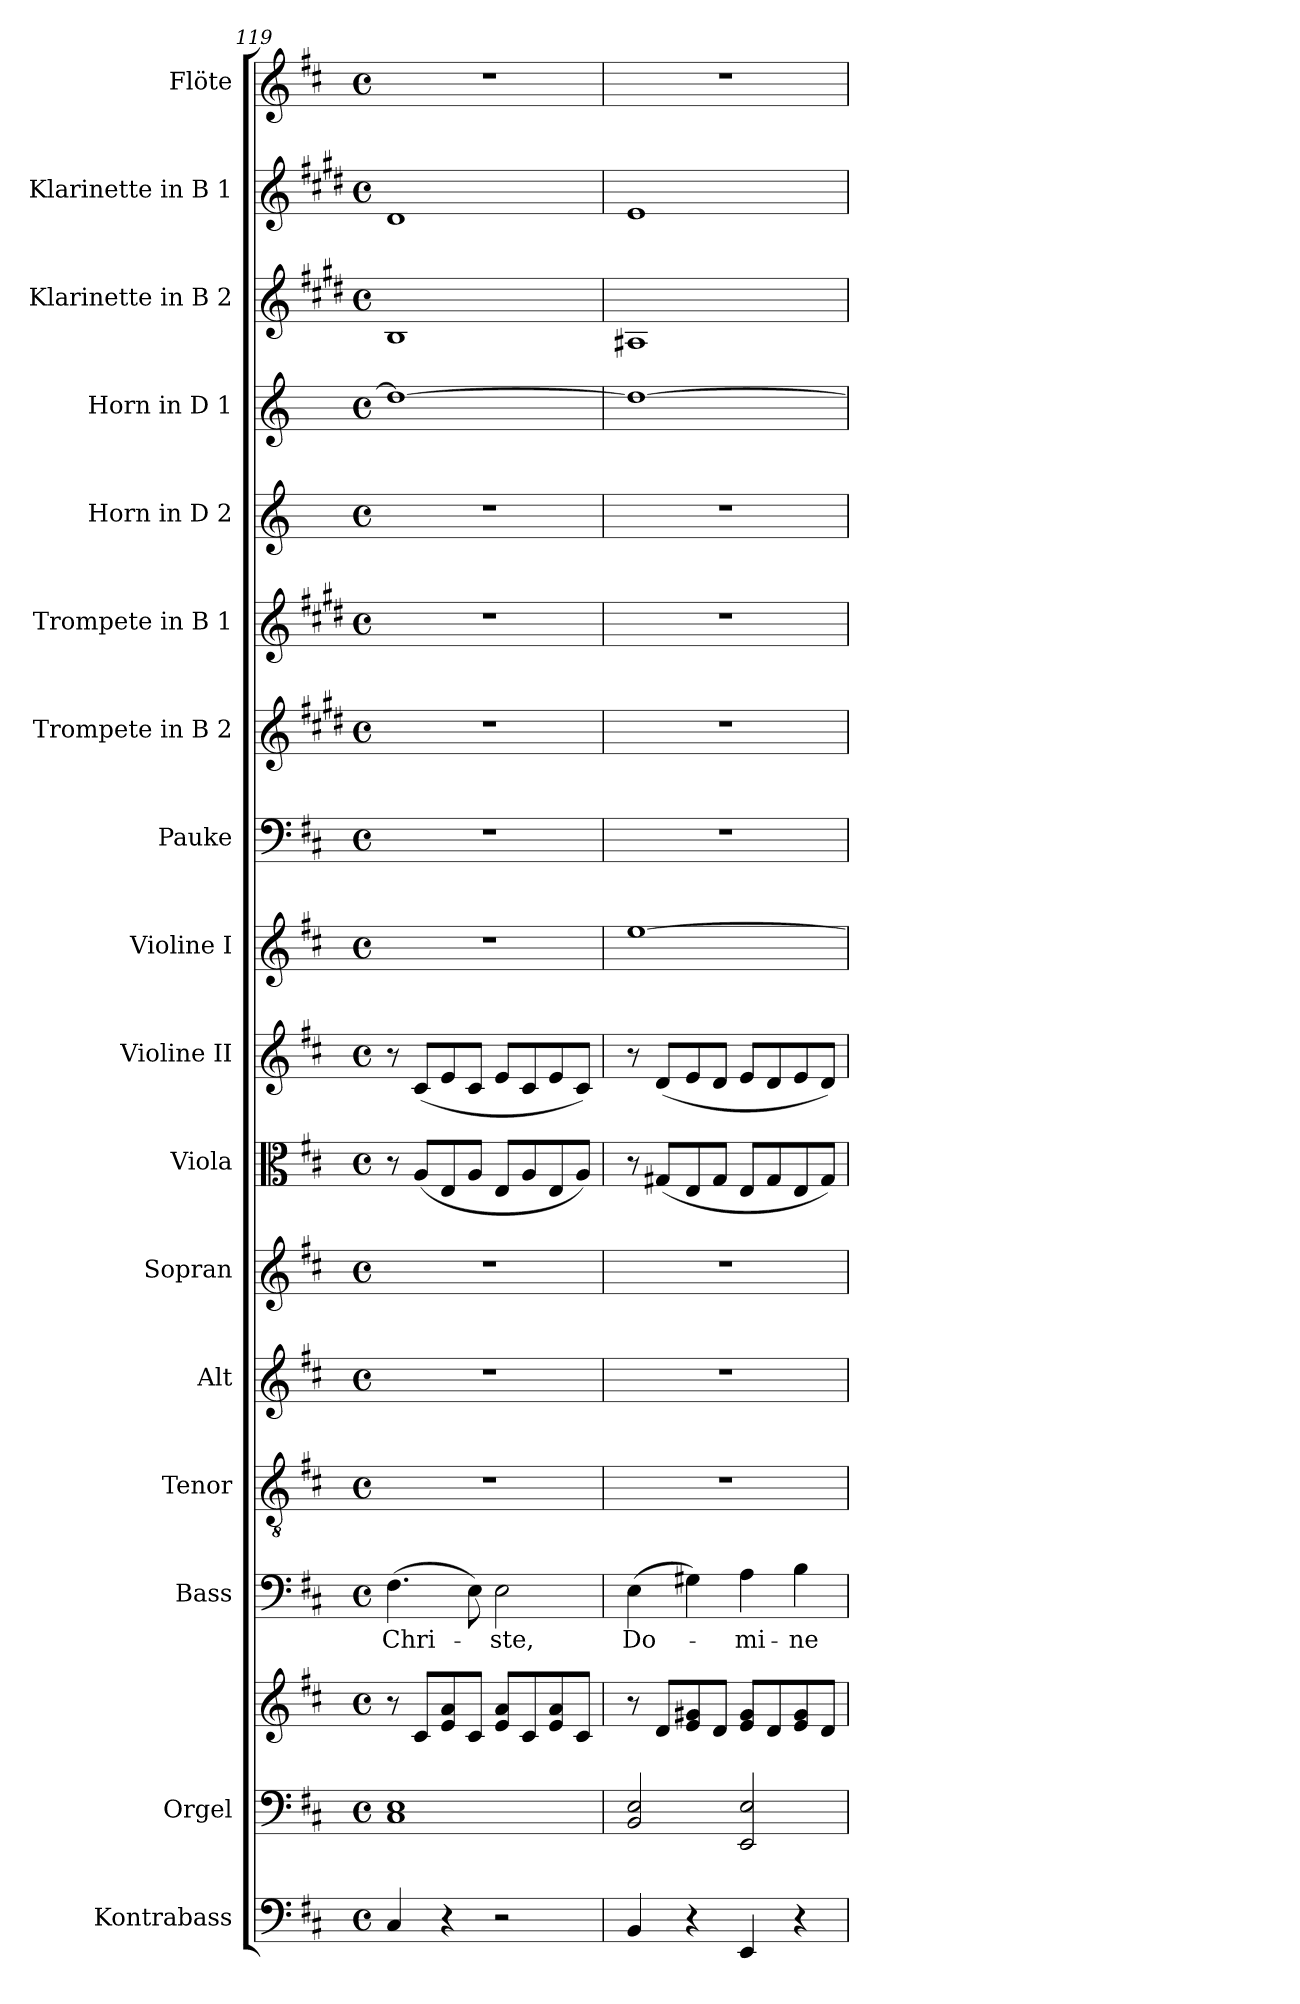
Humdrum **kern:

**kern	**kern	**kern	**kern	**text	**kern	**kern	**kern	**kern	**kern	**kern	**kern	**kern	**kern	**kern	**kern	**kern	**kern	**kern
*part17	*part16	*part16	*part15	*part15	*part14	*part13	*part12	*part11	*part10	*part9	*part8	*part7	*part6	*part5	*part4	*part3	*part2	*part1
*staff18	*staff17	*staff16	*staff15	*staff15	*staff14	*staff13	*staff12	*staff11	*staff10	*staff9	*staff8	*staff7	*staff6	*staff5	*staff4	*staff3	*staff2	*staff1
*I"Kontrabass	*I"Orgel	*	*I"Bass	*	*I"Tenor	*I"Alt	*I"Sopran	*I"Viola	*I"Violine II	*I"Violine I	*I"Pauke	*I"Trompete in B 2	*I"Trompete in B 1	*I"Horn in D 2	*I"Horn in D 1	*I"Klarinette in B 2	*I"Klarinette in B 1	*I"Flöte
*I'Kb.	*I'Org.	*	*I'B	*	*I'T	*I'A	*I'S	*I'Vla.	*I'Vl. II	*I'Vl. I	*I'Pk.	*I'Trp. 2	*I'Trp. 1	*I'Hrn. 2	*I'Hrn. 1	*I'Kl. 2	*I'Kl. 1	*I'Fl.
*clefF4	*clefF4	*clefG2	*clefF4	*	*clefGv2	*clefG2	*clefG2	*clefC3	*clefG2	*clefG2	*clefF4	*clefG2	*clefG2	*clefG2	*clefG2	*clefG2	*clefG2	*clefG2
*ITrd7c12	*	*	*	*	*	*	*	*	*	*	*	*ITrd1c2	*ITrd1c2	*ITrd-1c-2	*ITrd-1c-2	*ITrd1c2	*ITrd1c2	*
*k[f#c#]	*k[f#c#]	*k[f#c#]	*k[f#c#]	*	*k[f#c#]	*k[f#c#]	*k[f#c#]	*k[f#c#]	*k[f#c#]	*k[f#c#]	*k[f#c#]	*k[f#c#]	*k[f#c#]	*k[f#c#]	*k[f#c#]	*k[f#c#]	*k[f#c#]	*k[f#c#]
*D:	*D:	*D:	*D:	*	*D:	*D:	*D:	*D:	*D:	*D:	*D:	*D:	*D:	*D:	*D:	*D:	*D:	*D:
*M4/4	*M4/4	*M4/4	*M4/4	*	*M4/4	*M4/4	*M4/4	*M4/4	*M4/4	*M4/4	*M4/4	*M4/4	*M4/4	*M4/4	*M4/4	*M4/4	*M4/4	*M4/4
*met(c)	*met(c)	*met(c)	*met(c)	*	*met(c)	*met(c)	*met(c)	*met(c)	*met(c)	*met(c)	*met(c)	*met(c)	*met(c)	*met(c)	*met(c)	*met(c)	*met(c)	*met(c)
=119	=119	=119	=119	=119	=119	=119	=119	=119	=119	=119	=119	=119	=119	=119	=119	=119	=119	=119
!	!	!	!	!LO:LY:b	!	!	!	!	!	!	!	!	!	!	!	!	!	!
4CC#/	1C# 1E	8r	(>4.F#\	Chri-	1r	1r	1r	8r	8r	1r	1r	1r	1r	1r	1ee_	1A	1c#	1r
.	.	8c#/L	.	.	.	.	.	(<8A/L	(<8c#/L	.	.	.	.	.	.	.	.	.
4r	.	8e/ 8a/	.	.	.	.	.	8E/	8e/	.	.	.	.	.	.	.	.	.
.	.	8c#/J	8E\)	.	.	.	.	8A/J	8c#/J	.	.	.	.	.	.	.	.	.
!	!	!	!	!LO:LY:b	!	!	!	!	!	!	!	!	!	!	!	!	!	!
2r	.	8e/ 8a/L	2E\	-ste,	.	.	.	8E/L	8e/L	.	.	.	.	.	.	.	.	.
.	.	8c#/	.	.	.	.	.	8A/	8c#/	.	.	.	.	.	.	.	.	.
.	.	8e/ 8a/	.	.	.	.	.	8E/	8e/	.	.	.	.	.	.	.	.	.
.	.	8c#/J	.	.	.	.	.	8A/J)	8c#/J)	.	.	.	.	.	.	.	.	.
=120	=120	=120	=120	=120	=120	=120	=120	=120	=120	=120	=120	=120	=120	=120	=120	=120	=120	=120
!	!	!	!	!LO:LY:b	!	!	!	!	!	!	!	!	!	!	!	!	!	!
4BBB/	2BB/ 2E/	8r	(>4E\	Do-	1r	1r	1r	8r	8r	[1ee	1r	1r	1r	1r	1ee_	1G#X	1d	1r
.	.	8d/L	.	.	.	.	.	(<8G#X/L	(<8d/L	.	.	.	.	.	.	.	.	.
4r	.	8e/ 8g#X/	4G#X\)	.	.	.	.	8E/	8e/	.	.	.	.	.	.	.	.	.
.	.	8d/J	.	.	.	.	.	8G#/J	8d/J	.	.	.	.	.	.	.	.	.
!	!	!	!	!LO:LY:b	!	!	!	!	!	!	!	!	!	!	!	!	!	!
4EEE/	2EE/ 2E/	8e/ 8g#/L	4A\	-mi-	.	.	.	8E/L	8e/L	.	.	.	.	.	.	.	.	.
.	.	8d/	.	.	.	.	.	8G#/	8d/	.	.	.	.	.	.	.	.	.
!	!	!	!	!LO:LY:b	!	!	!	!	!	!	!	!	!	!	!	!	!	!
4r	.	8e/ 8g#/	4B\	-ne	.	.	.	8E/	8e/	.	.	.	.	.	.	.	.	.
.	.	8d/J	.	.	.	.	.	8G#/J)	8d/J)	.	.	.	.	.	.	.	.	.
=	=	=	=	=	=	=	=	=	=	=	=	=	=	=	=	=	=	=
*-	*-	*-	*-	*-	*-	*-	*-	*-	*-	*-	*-	*-	*-	*-	*-	*-	*-	*-
